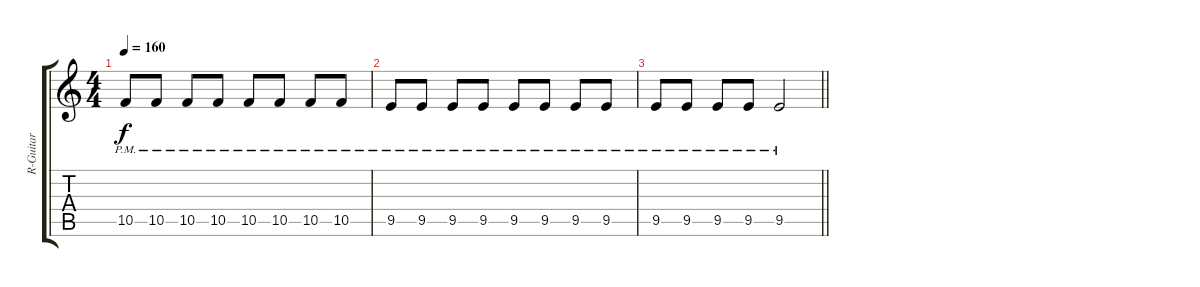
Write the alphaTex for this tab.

\track ("R-Guitar" "R-Guitar") {instrument distortionguitar}
\staff {score tabs}
\tuning (D4 A3 F3 C3 G2 D2) {hide}
\ts (4 4)
\tempo 160
\clef g2
\ks c
10.5{pm}.8{dy f} 10.5{pm}.8 10.5{pm}.8 10.5{pm}.8 10.5{pm}.8 10.5{pm}.8 10.5{pm}.8 10.5{pm}.8 |
9.5{pm}.8 9.5{pm}.8 9.5{pm}.8 9.5{pm}.8 9.5{pm}.8 9.5{pm}.8 9.5{pm}.8 9.5{pm}.8 |
\barLineRight lightlight
9.5{pm}.8 9.5{pm}.8 9.5{pm}.8 9.5{pm}.8 9.5{pm}.2
